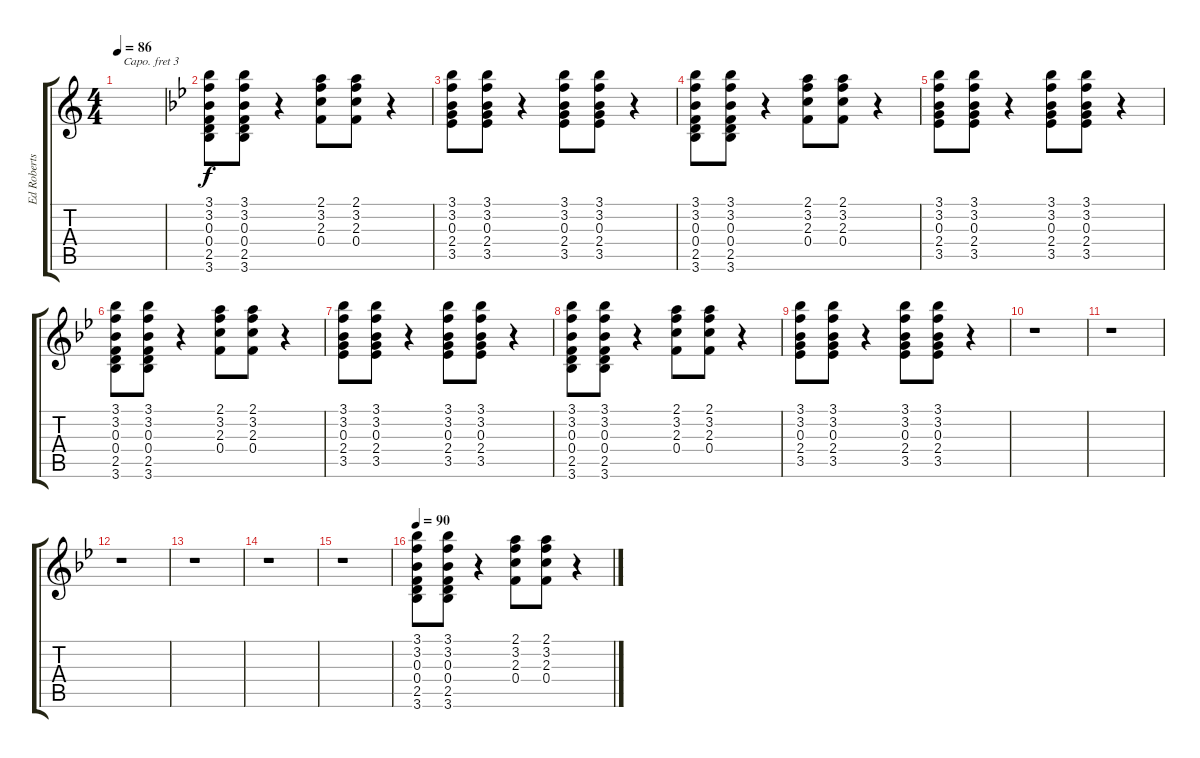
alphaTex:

\track ("Ed Robertson" "Ed Roberts") {instrument acousticguitarsteel}
\staff {score tabs}
\capo 3
\tuning (E4 B3 G3 D3 A2 E2) {hide}
\ts (4 4)
\tempo 86
\clef g2
\ks c
|
\ks bb
(3.1 3.2 0.3 0.4 2.5 3.6).8 (3.1 3.2 0.3 0.4 2.5 3.6).8 r.4 (2.1 3.2 2.3 0.4).8 (2.1 3.2 2.3 0.4).8 r.4 |
(3.1 3.2 0.3 2.4 3.5).8 (3.1 3.2 0.3 2.4 3.5).8 r.4 (3.1 3.2 0.3 2.4 3.5).8 (3.1 3.2 0.3 2.4 3.5).8 r.4 |
(3.1 3.2 0.3 0.4 2.5 3.6).8 (3.1 3.2 0.3 0.4 2.5 3.6).8 r.4 (2.1 3.2 2.3 0.4).8 (2.1 3.2 2.3 0.4).8 r.4 |
(3.1 3.2 0.3 2.4 3.5).8 (3.1 3.2 0.3 2.4 3.5).8 r.4 (3.1 3.2 0.3 2.4 3.5).8 (3.1 3.2 0.3 2.4 3.5).8 r.4 |
(3.1 3.2 0.3 0.4 2.5 3.6).8 (3.1 3.2 0.3 0.4 2.5 3.6).8 r.4 (2.1 3.2 2.3 0.4).8 (2.1 3.2 2.3 0.4).8 r.4 |
(3.1 3.2 0.3 2.4 3.5).8 (3.1 3.2 0.3 2.4 3.5).8 r.4 (3.1 3.2 0.3 2.4 3.5).8 (3.1 3.2 0.3 2.4 3.5).8 r.4 |
(3.1 3.2 0.3 0.4 2.5 3.6).8 (3.1 3.2 0.3 0.4 2.5 3.6).8 r.4 (2.1 3.2 2.3 0.4).8 (2.1 3.2 2.3 0.4).8 r.4 |
(3.1 3.2 0.3 2.4 3.5).8 (3.1 3.2 0.3 2.4 3.5).8 r.4 (3.1 3.2 0.3 2.4 3.5).8 (3.1 3.2 0.3 2.4 3.5).8 r.4 |
r.1 |
r.1 |
r.1 |
r.1 |
r.1 |
r.1 |
\tempo 90
(3.1 3.2 0.3 0.4 2.5 3.6).8 (3.1 3.2 0.3 0.4 2.5 3.6).8 r.4 (2.1 3.2 2.3 0.4).8 (2.1 3.2 2.3 0.4).8 r.4
